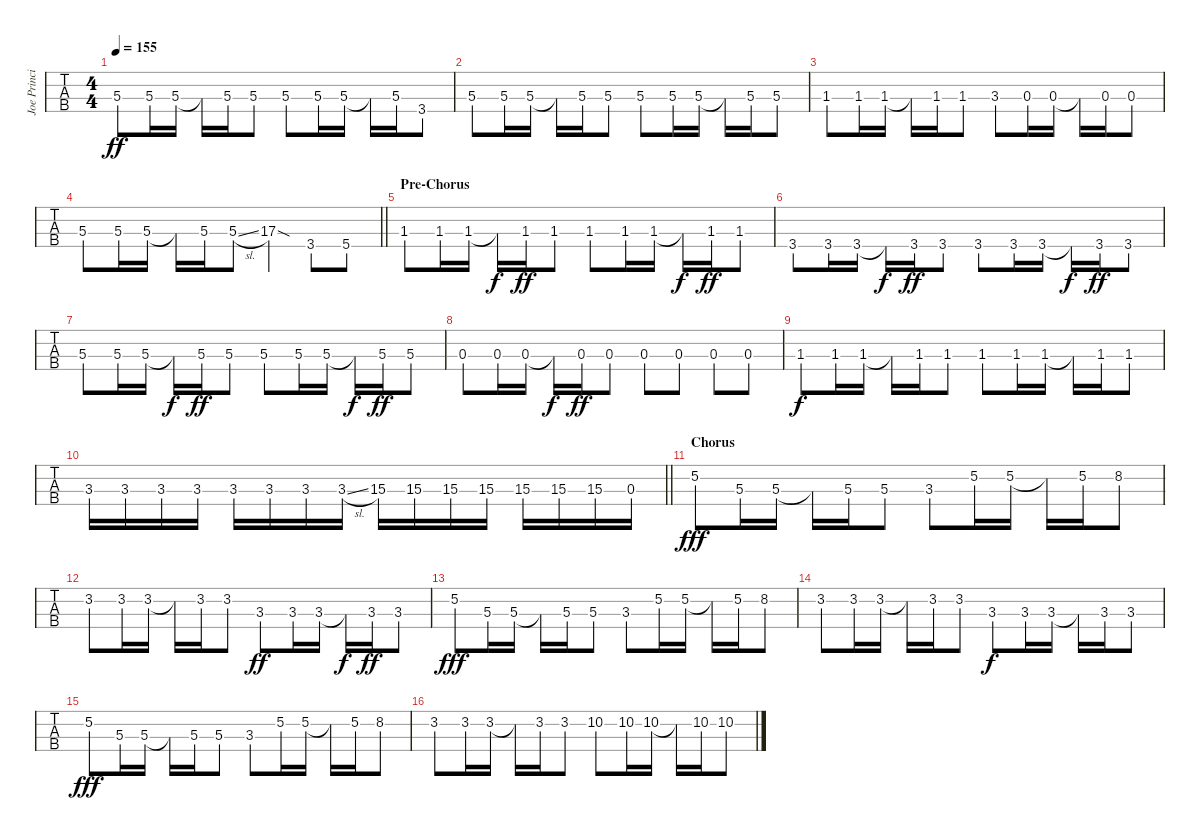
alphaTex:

\track ("Joe Principe - Bass " "Joe Princi") {instrument electricbassfinger}
\staff {tabs}
\tuning (Gb2 Db2 Ab1 Eb1) {hide}
\ts (4 4)
\tempo 155
\clef f4
\ks c
5.3.8{dy ff} 5.3.16 5.3.16 5.3{t}.16 5.3.16 5.3.8 5.3.8 5.3.16 5.3.16 5.3{t}.16 5.3.16 3.4.8 |
5.3.8 5.3.16 5.3.16 5.3{t}.16 5.3.16 5.3.8 5.3.8 5.3.16 5.3.16 5.3{t}.16 5.3.16 5.3.8 |
1.3.8 1.3.16 1.3.16 1.3{t}.16 1.3.16 1.3.8 3.3.8 0.3.16 0.3.16 0.3{t}.16 0.3.16 0.3.8 |
\barLineRight lightlight
5.3.8 5.3.16 5.3.16 5.3{t}.16 5.3.16 5.3{sl}.8 17.3{sod}.4 3.4.8 5.4.8 |
\section ("" "Pre-Chorus")
1.3.8 1.3.16 1.3.16 1.3{t}.16{dy f} 1.3.16{dy ff} 1.3.8 1.3.8 1.3.16 1.3.16 1.3{t}.16{dy f} 1.3.16{dy ff} 1.3.8 |
3.4.8 3.4.16 3.4.16 3.4{t}.16{dy f} 3.4.16{dy ff} 3.4.8 3.4.8 3.4.16 3.4.16 3.4{t}.16{dy f} 3.4.16{dy ff} 3.4.8 |
5.3.8 5.3.16 5.3.16 5.3{t}.16{dy f} 5.3.16{dy ff} 5.3.8 5.3.8 5.3.16 5.3.16 5.3{t}.16{dy f} 5.3.16{dy ff} 5.3.8 |
0.3.8 0.3.16 0.3.16 0.3{t}.16{dy f} 0.3.16{dy ff} 0.3.8 0.3.8 0.3.8 0.3.8 0.3.8 |
1.3.8{dy f} 1.3.16 1.3.16 1.3{t}.16 1.3.16 1.3.8 1.3.8 1.3.16 1.3.16 1.3{t}.16 1.3.16 1.3.8 |
\barLineRight lightlight
3.3.16 3.3.16 3.3.16 3.3.16 3.3.16 3.3.16 3.3.16 3.3{sl}.16 15.3.16 15.3.16 15.3.16 15.3.16 15.3.16 15.3.16 15.3.16 0.3.16 |
\section ("" "Chorus")
5.2.8{dy fff} 5.3.16 5.3.16 5.3{t}.16 5.3.16 5.3.8 3.3.8 5.2.16 5.2.16 5.2{t}.16 5.2.16 8.2.8 |
3.2.8 3.2.16 3.2.16 3.2{t}.16 3.2.16 3.2.8 3.3.8{dy ff} 3.3.16 3.3.16 3.3{t}.16{dy f} 3.3.16{dy ff} 3.3.8 |
5.2.8{dy fff} 5.3.16 5.3.16 5.3{t}.16 5.3.16 5.3.8 3.3.8 5.2.16 5.2.16 5.2{t}.16 5.2.16 8.2.8 |
3.2.8 3.2.16 3.2.16 3.2{t}.16 3.2.16 3.2.8 3.3.8{dy f} 3.3.16 3.3.16 3.3{t}.16 3.3.16 3.3.8 |
5.2.8{dy fff} 5.3.16 5.3.16 5.3{t}.16 5.3.16 5.3.8 3.3.8 5.2.16 5.2.16 5.2{t}.16 5.2.16 8.2.8 |
3.2.8 3.2.16 3.2.16 3.2{t}.16 3.2.16 3.2.8 10.2.8 10.2.16 10.2.16 10.2{t}.16 10.2.16 10.2.8
